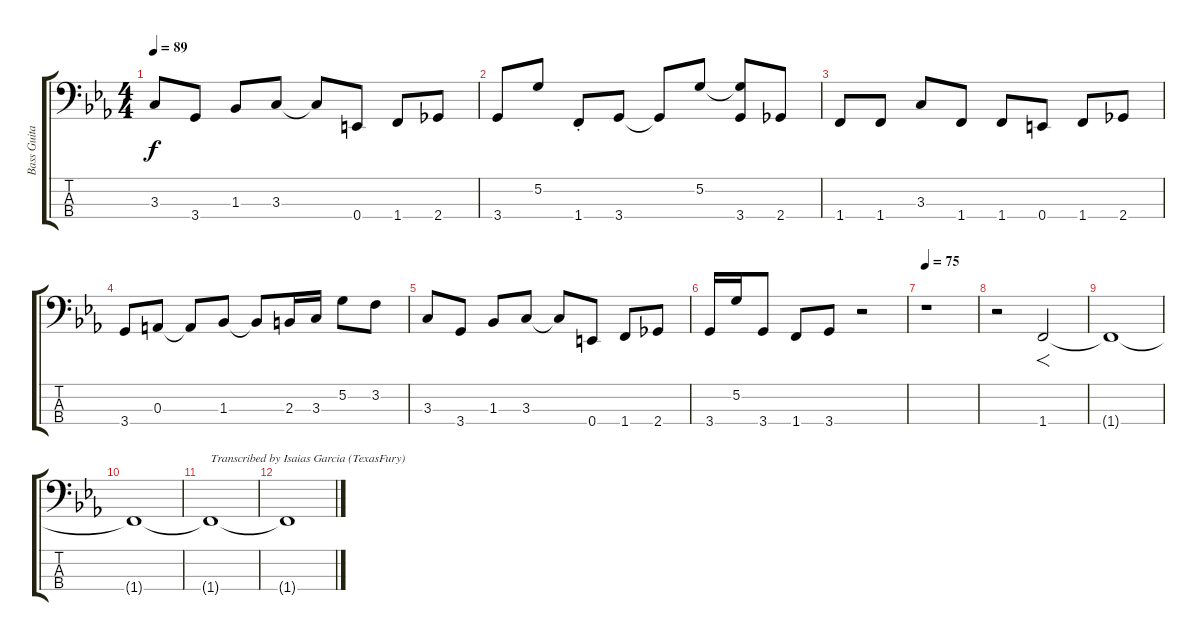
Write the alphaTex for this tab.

\track ("Bass Guitar - miced" "Bass Guita") {instrument electricbassfinger}
\staff {score tabs}
\tuning (G2 D2 A1 E1) {hide}
\ts (4 4)
\tempo 89
\clef f4
\ks eb
3.3.8{dy f} 3.4.8 1.3.8 3.3.8 3.3{t}.8 0.4.8 1.4.8 2.4.8 |
3.4.8 5.2.8 1.4{st}.8 3.4.8 3.4{t}.8 5.2.8 (5.2{t} 3.4).8 2.4.8 |
1.4.8 1.4.8 3.3.8 1.4.8 1.4.8 0.4.8 1.4.8 2.4.8 |
3.4.8 0.3.8 0.3{t}.8 1.3.8 1.3{t}.8 2.3.16 3.3.16 5.2.8 3.2.8 |
3.3.8 3.4.8 1.3.8 3.3.8 3.3{t}.8 0.4.8 1.4.8 2.4.8 |
3.4.16 5.2.16 3.4.8 1.4.8 3.4.8 r.2 |
\tempo 75
r.1 |
r.2 1.4.2{f} |
1.4{t}.1 |
1.4{t}.1 |
1.4{t}.1{txt "Transcribed by Isaias Garcia (TexasFury)" volume 0} |
1.4{t}.1
